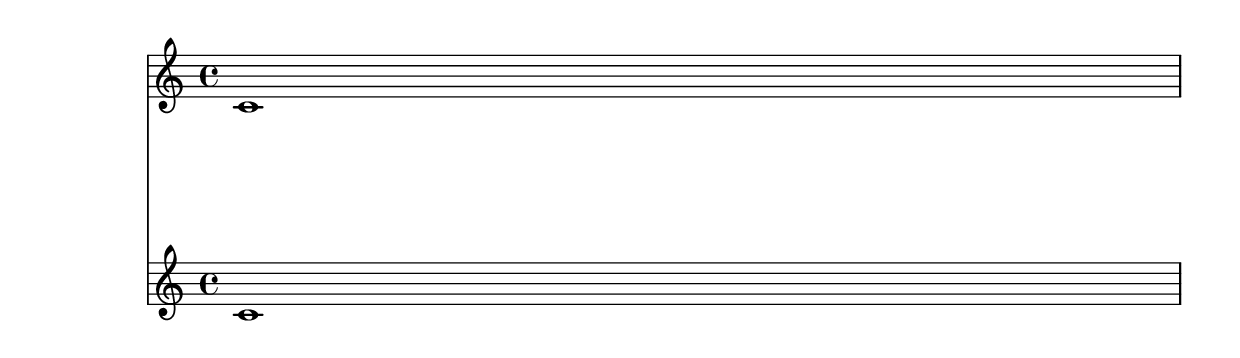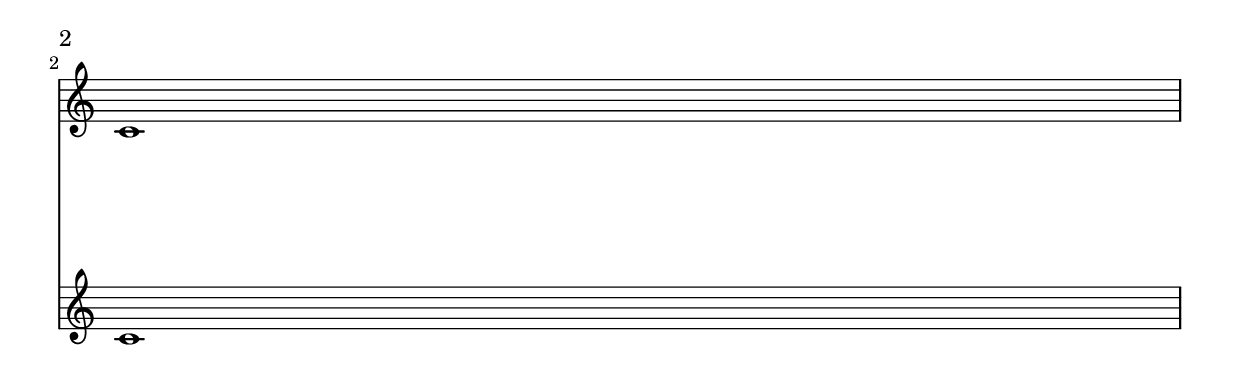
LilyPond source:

\version "2.16.0"

\header {
  texidoc = "minimum-distance within a system is correctly accounted for in page breaking."
}

\layout {
  \context {
    \Score
    \override NonMusicalPaperColumn #'line-break-system-details = #'((alignment-distances . (20)))
  }
}

music = { c'1 \break c'1 }

\book {
  \paper {
    paper-height = 9\cm
  }

  \score { << \new Staff \music \new Staff \music >> }
}

